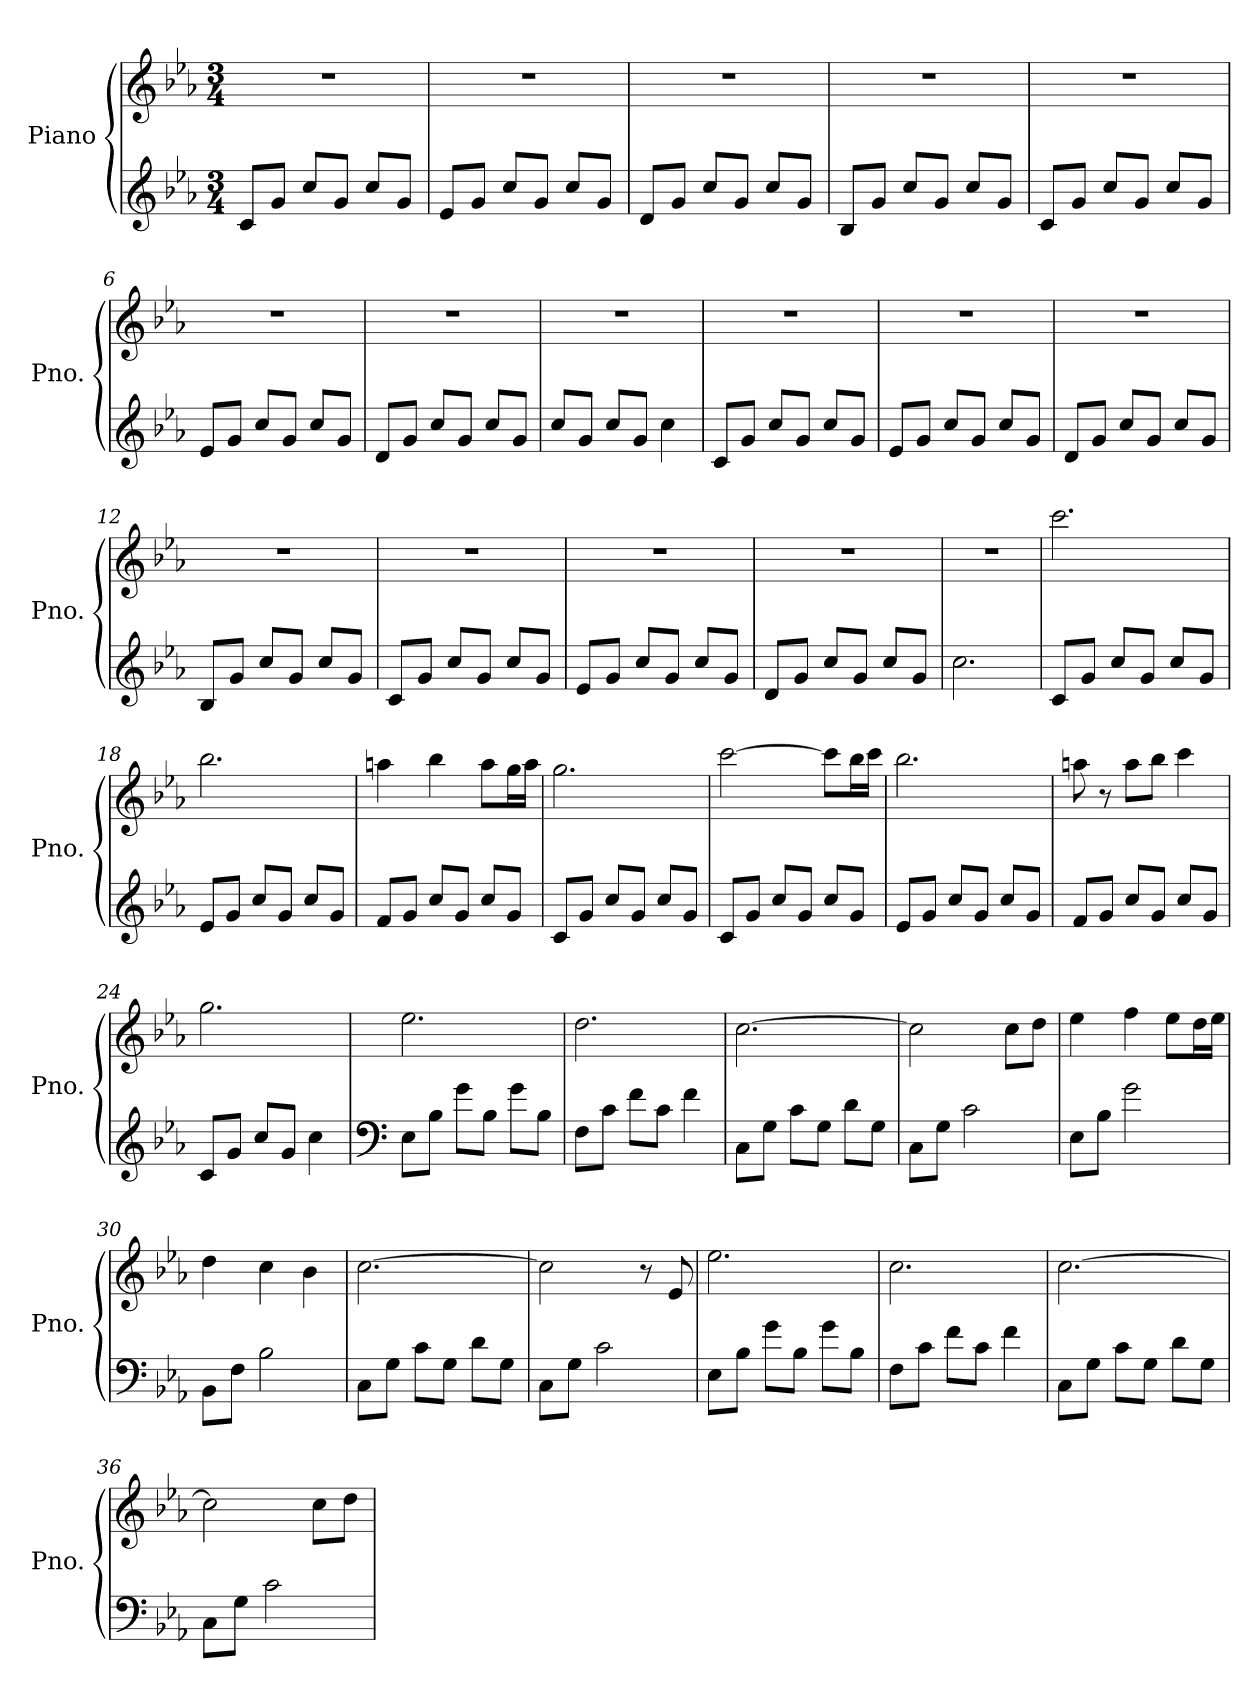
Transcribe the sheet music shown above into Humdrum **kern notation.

**kern	**kern
*part1	*part1
*staff2	*staff1
*I"Piano	*
*I'Pno.	*
*clefG2	*clefG2
*k[b-e-a-]	*k[b-e-a-]
*M3/4	*M3/4
*MM130	*MM130
=1	=1
8c/L	2.r
8g/J	.
8cc/L	.
8g/J	.
8cc/L	.
8g/J	.
=2	=2
8e-/L	2.r
8g/J	.
8cc/L	.
8g/J	.
8cc/L	.
8g/J	.
=3	=3
8d/L	2.r
8g/J	.
8cc/L	.
8g/J	.
8cc/L	.
8g/J	.
=4	=4
8B-/L	2.r
8g/J	.
8cc/L	.
8g/J	.
8cc/L	.
8g/J	.
=5	=5
8c/L	2.r
8g/J	.
8cc/L	.
8g/J	.
8cc/L	.
8g/J	.
=6	=6
8e-/L	2.r
8g/J	.
8cc/L	.
8g/J	.
8cc/L	.
8g/J	.
=7	=7
8d/L	2.r
8g/J	.
8cc/L	.
8g/J	.
8cc/L	.
8g/J	.
!!LO:LB:g=z
=8	=8
8cc/L	2.r
8g/J	.
8cc/L	.
8g/J	.
4cc\	.
=9	=9
8c/L	2.r
8g/J	.
8cc/L	.
8g/J	.
8cc/L	.
8g/J	.
=10	=10
8e-/L	2.r
8g/J	.
8cc/L	.
8g/J	.
8cc/L	.
8g/J	.
=11	=11
8d/L	2.r
8g/J	.
8cc/L	.
8g/J	.
8cc/L	.
8g/J	.
=12	=12
8B-/L	2.r
8g/J	.
8cc/L	.
8g/J	.
8cc/L	.
8g/J	.
=13	=13
8c/L	2.r
8g/J	.
8cc/L	.
8g/J	.
8cc/L	.
8g/J	.
=14	=14
8e-/L	2.r
8g/J	.
8cc/L	.
8g/J	.
8cc/L	.
8g/J	.
!!LO:LB:g=z
=15	=15
8d/L	2.r
8g/J	.
8cc/L	.
8g/J	.
8cc/L	.
8g/J	.
=16	=16
2.cc\	2.r
!!LO:LB:g=z
=17	=17
8c/L	2.ccc\
8g/J	.
8cc/L	.
8g/J	.
8cc/L	.
8g/J	.
=18	=18
8e-/L	2.bb-\
8g/J	.
8cc/L	.
8g/J	.
8cc/L	.
8g/J	.
=19	=19
8f/L	4aan\
8g/J	.
8cc/L	4bb-\
8g/J	.
8cc/L	8aa\L
8g/J	16gg\L
.	16aa\JJ
=20	=20
8c/L	2.gg\
8g/J	.
8cc/L	.
8g/J	.
8cc/L	.
8g/J	.
=21	=21
8c/L	[2ccc\
8g/J	.
8cc/L	.
8g/J	.
8cc/L	8ccc\L]
8g/J	16bb-\L
.	16ccc\JJ
!!LO:LB:g=z
=22	=22
8e-/L	2.bb-\
8g/J	.
8cc/L	.
8g/J	.
8cc/L	.
8g/J	.
=23	=23
8f/L	8aan\
8g/J	8r
8cc/L	8aa\L
8g/J	8bb-\J
8cc/L	4ccc\
8g/J	.
=24	=24
8c/L	2.gg\
8g/J	.
8cc/L	.
8g/J	.
4cc\	.
=25	=25
*clefF4	*
8E-\L	2.ee-\
8B-\J	.
8g\L	.
8B-\J	.
8g\L	.
8B-\J	.
=26	=26
8F\L	2.dd\
8c\J	.
8f\L	.
8c\J	.
4f\	.
=27	=27
8C\L	[2.cc\
8G\J	.
8c\L	.
8G\J	.
8d\L	.
8G\J	.
=28	=28
8C\L	2cc\]
8G\J	.
2c\	.
.	8cc\L
.	8dd\J
!!LO:PB:g=z
=29	=29
8E-\L	4ee-\
8B-\J	.
2g\	4ff\
.	8ee-\L
.	16dd\L
.	16ee-\JJ
=30	=30
8BB-\L	4dd\
8F\J	.
2B-\	4cc\
.	4b-\
=31	=31
8C\L	[2.cc\
8G\J	.
8c\L	.
8G\J	.
8d\L	.
8G\J	.
=32	=32
8C\L	2cc\]
8G\J	.
2c\	.
.	8r
.	8e-/
=33	=33
8E-\L	2.ee-\
8B-\J	.
8g\L	.
8B-\J	.
8g\L	.
8B-\J	.
=34	=34
8F\L	2.cc\
8c\J	.
8f\L	.
8c\J	.
4f\	.
=35	=35
8C\L	[2.cc\
8G\J	.
8c\L	.
8G\J	.
8d\L	.
8G\J	.
!!LO:LB:g=z
=36	=36
8C\L	2cc\]
8G\J	.
2c\	.
.	8cc\L
.	8dd\J
=	=
*-	*-
